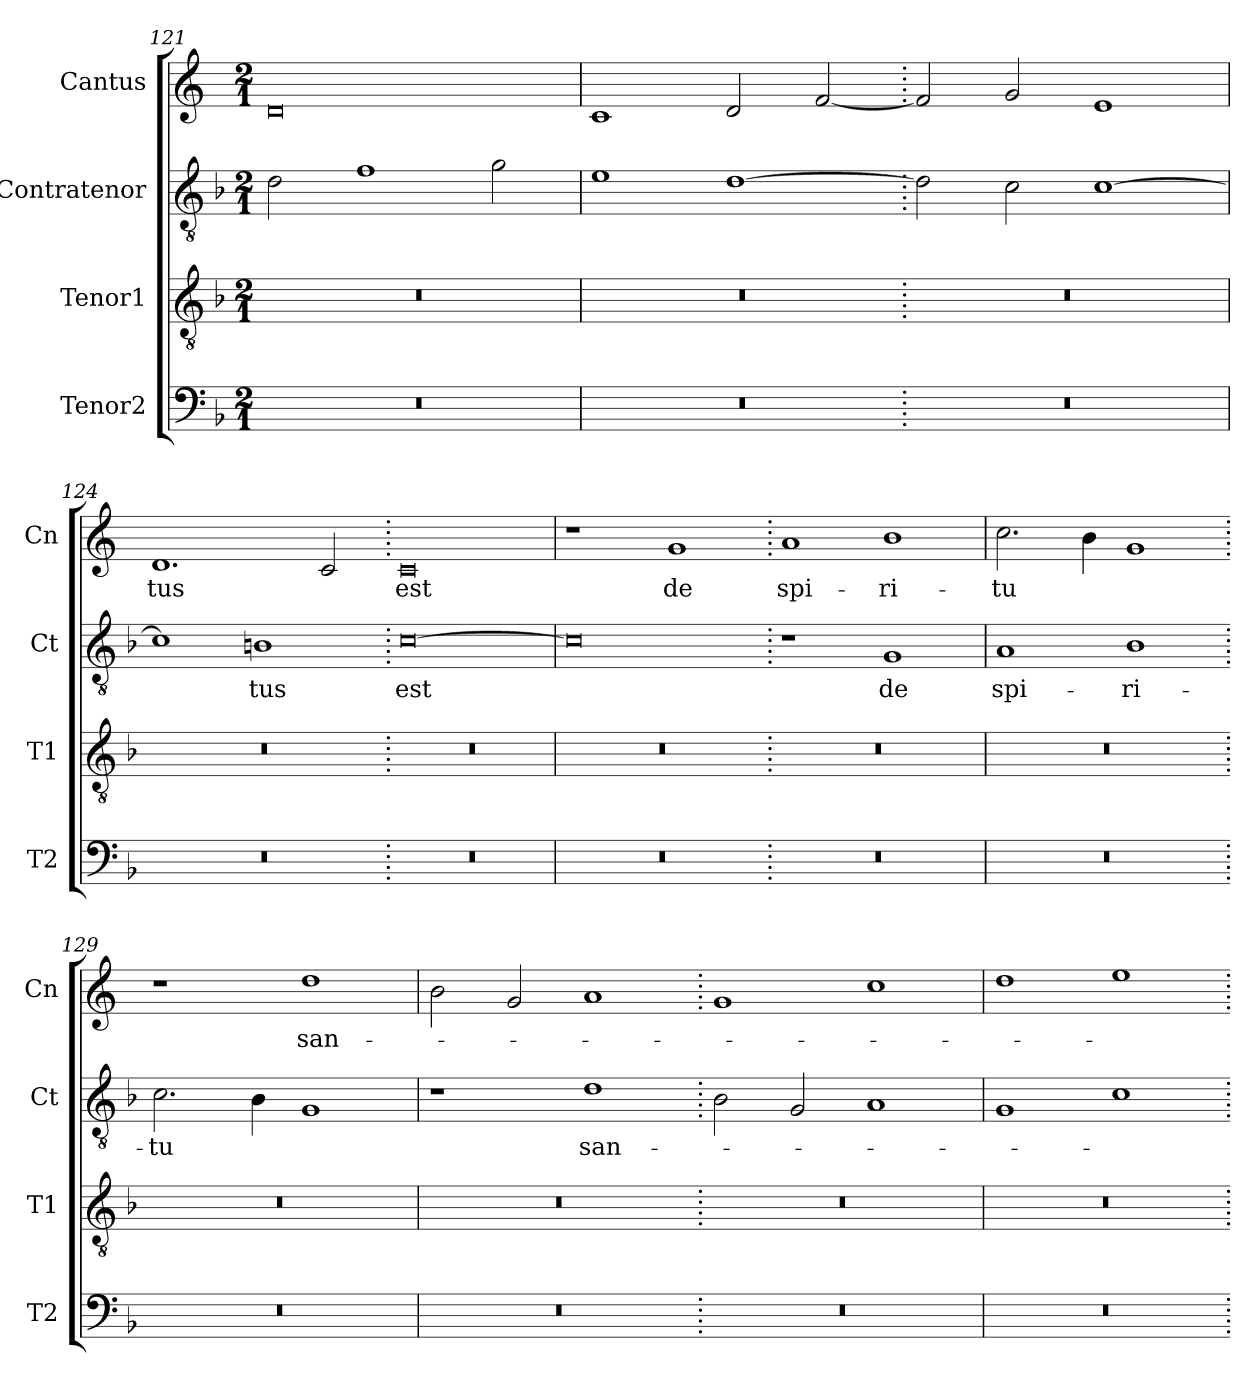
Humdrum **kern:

**kern	**kern	**kern	**text	**kern	**text
*part4	*part3	*part2	*part2	*part1	*part1
*staff4	*staff3	*staff2	*staff2	*staff1	*staff1
*I"Tenor2	*I"Tenor1	*I"Contratenor	*	*I"Cantus	*
*I'T2	*I'T1	*I'Ct	*	*I'Cn	*
*clefF4	*clefGv2	*clefGv2	*	*clefG2	*
*k[b-]	*k[b-]	*k[b-]	*	*k[]	*
*M2/1	*M2/1	*M2/1	*	*M2/1	*
=121	=121	=121	=121	=121	=121
0r	0r	2d\	.	0d	.
.	.	1f	.	.	.
.	.	2g\	.	.	.
=122	=122	=122	=122	=122	=122
0r	0r	1e	.	1c	.
.	.	[1d	.	2d/	.
.	.	.	.	[2f/	.
=123.	=123.	=123.	=123.	=123.	=123.
0r	0r	2d\]	.	2f/]	.
.	.	2c\	.	2g/	.
.	.	[1c	.	1e	.
=124	=124	=124	=124	=124	=124
0r	0r	1c]	.	1.d	-tus
.	.	1Bn	-tus	.	.
.	.	.	.	2c/	.
=125.	=125.	=125.	=125.	=125.	=125.
0r	0r	[0c	est	0c	est
=126	=126	=126	=126	=126	=126
0r	0r	0c]	.	1r	.
.	.	.	.	1g	de
=127.	=127.	=127.	=127.	=127.	=127.
0r	0r	1r	.	1a	spi-
.	.	1G	de	1b	-ri-
=128	=128	=128	=128	=128	=128
0r	0r	1A	spi-	2.cc\	-tu
.	.	.	.	4b\	.
.	.	1B-	-ri-	1g	.
=129.	=129.	=129.	=129.	=129.	=129.
0r	0r	2.c\	-tu	1r	.
.	.	4B-\	.	.	.
.	.	1G	.	1dd	san-
=130	=130	=130	=130	=130	=130
0r	0r	1r	.	2b\	.
.	.	.	.	2g/	.
.	.	1d	san-	1a	.
=131.	=131.	=131.	=131.	=131.	=131.
0r	0r	2B-\	.	1g	.
.	.	2G/	.	.	.
.	.	1A	.	1cc	.
=132	=132	=132	=132	=132	=132
0r	0r	1G	.	1dd	.
.	.	1c	.	1ee	.
=.	=.	=.	=.	=.	=.
*-	*-	*-	*-	*-	*-
